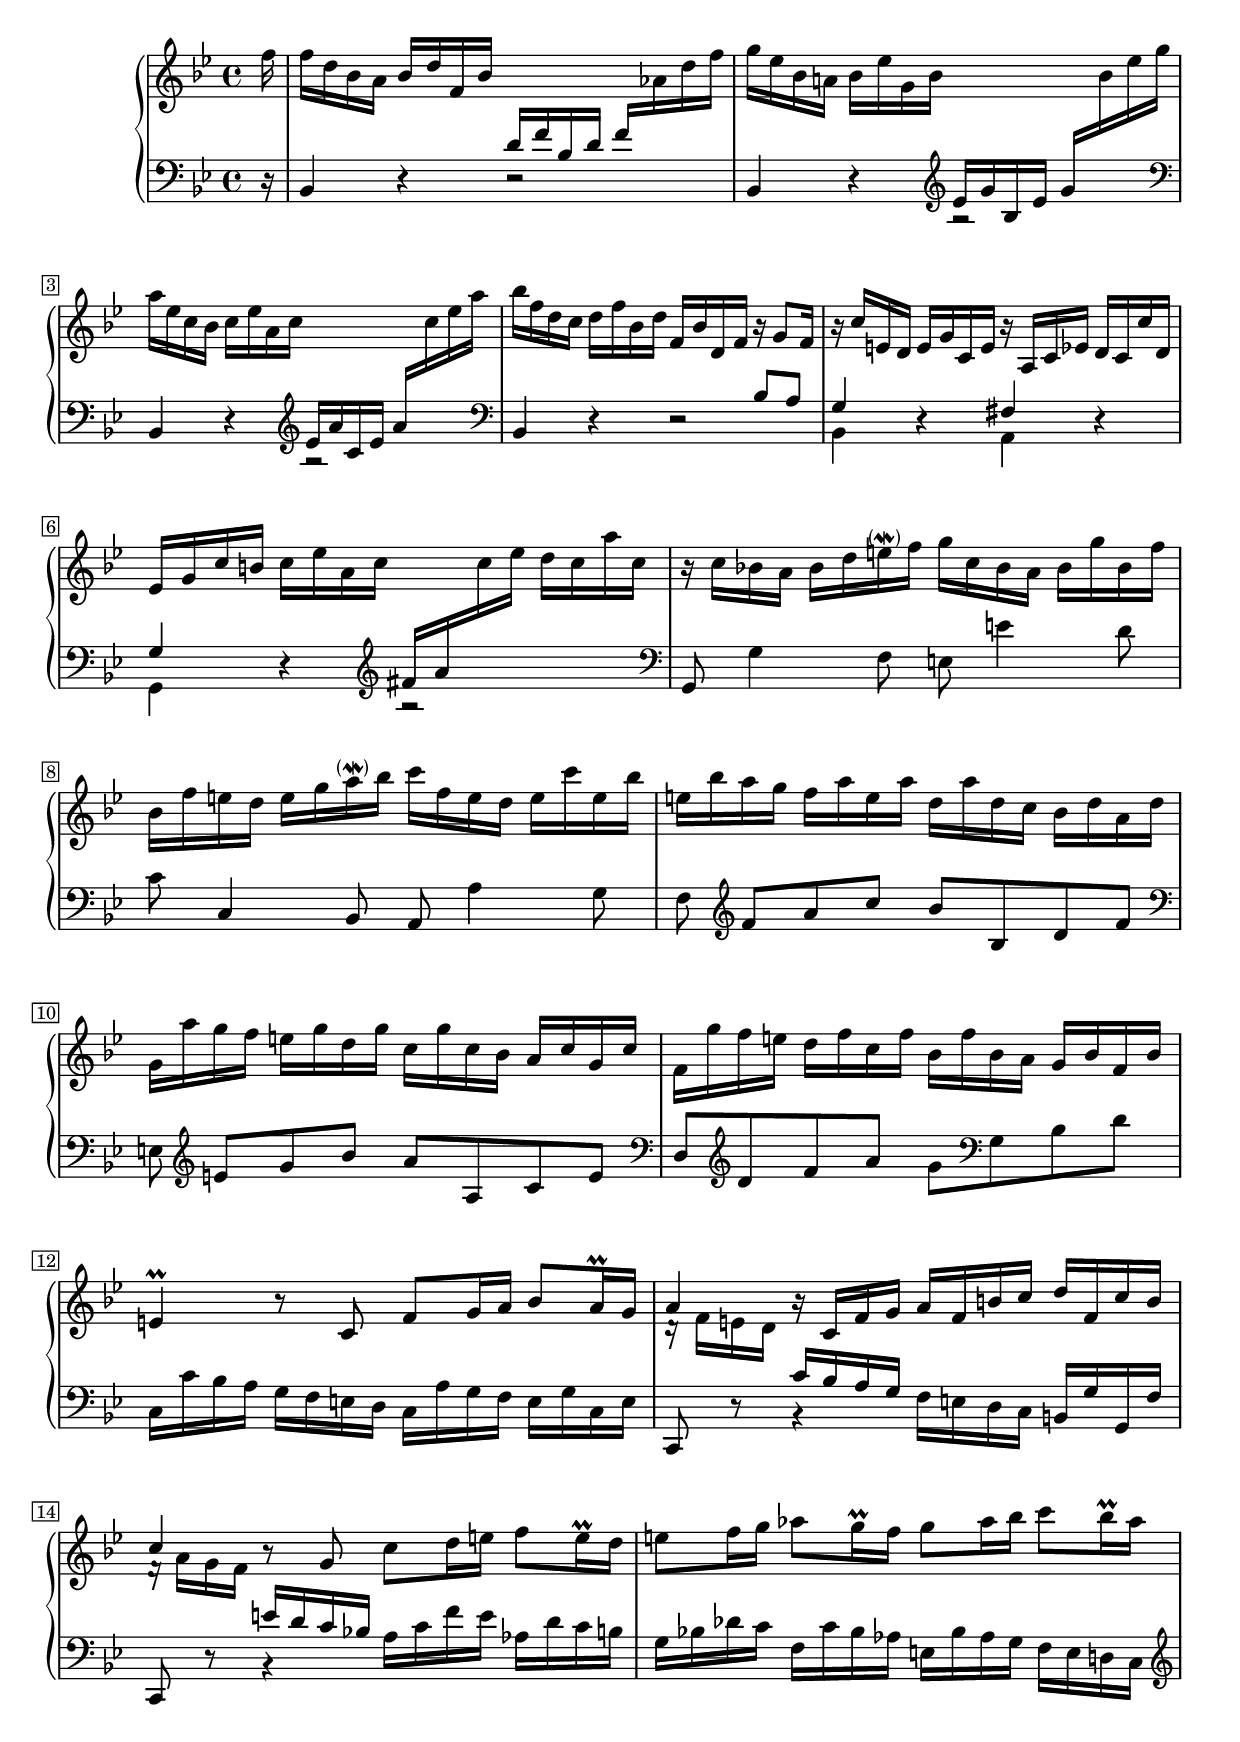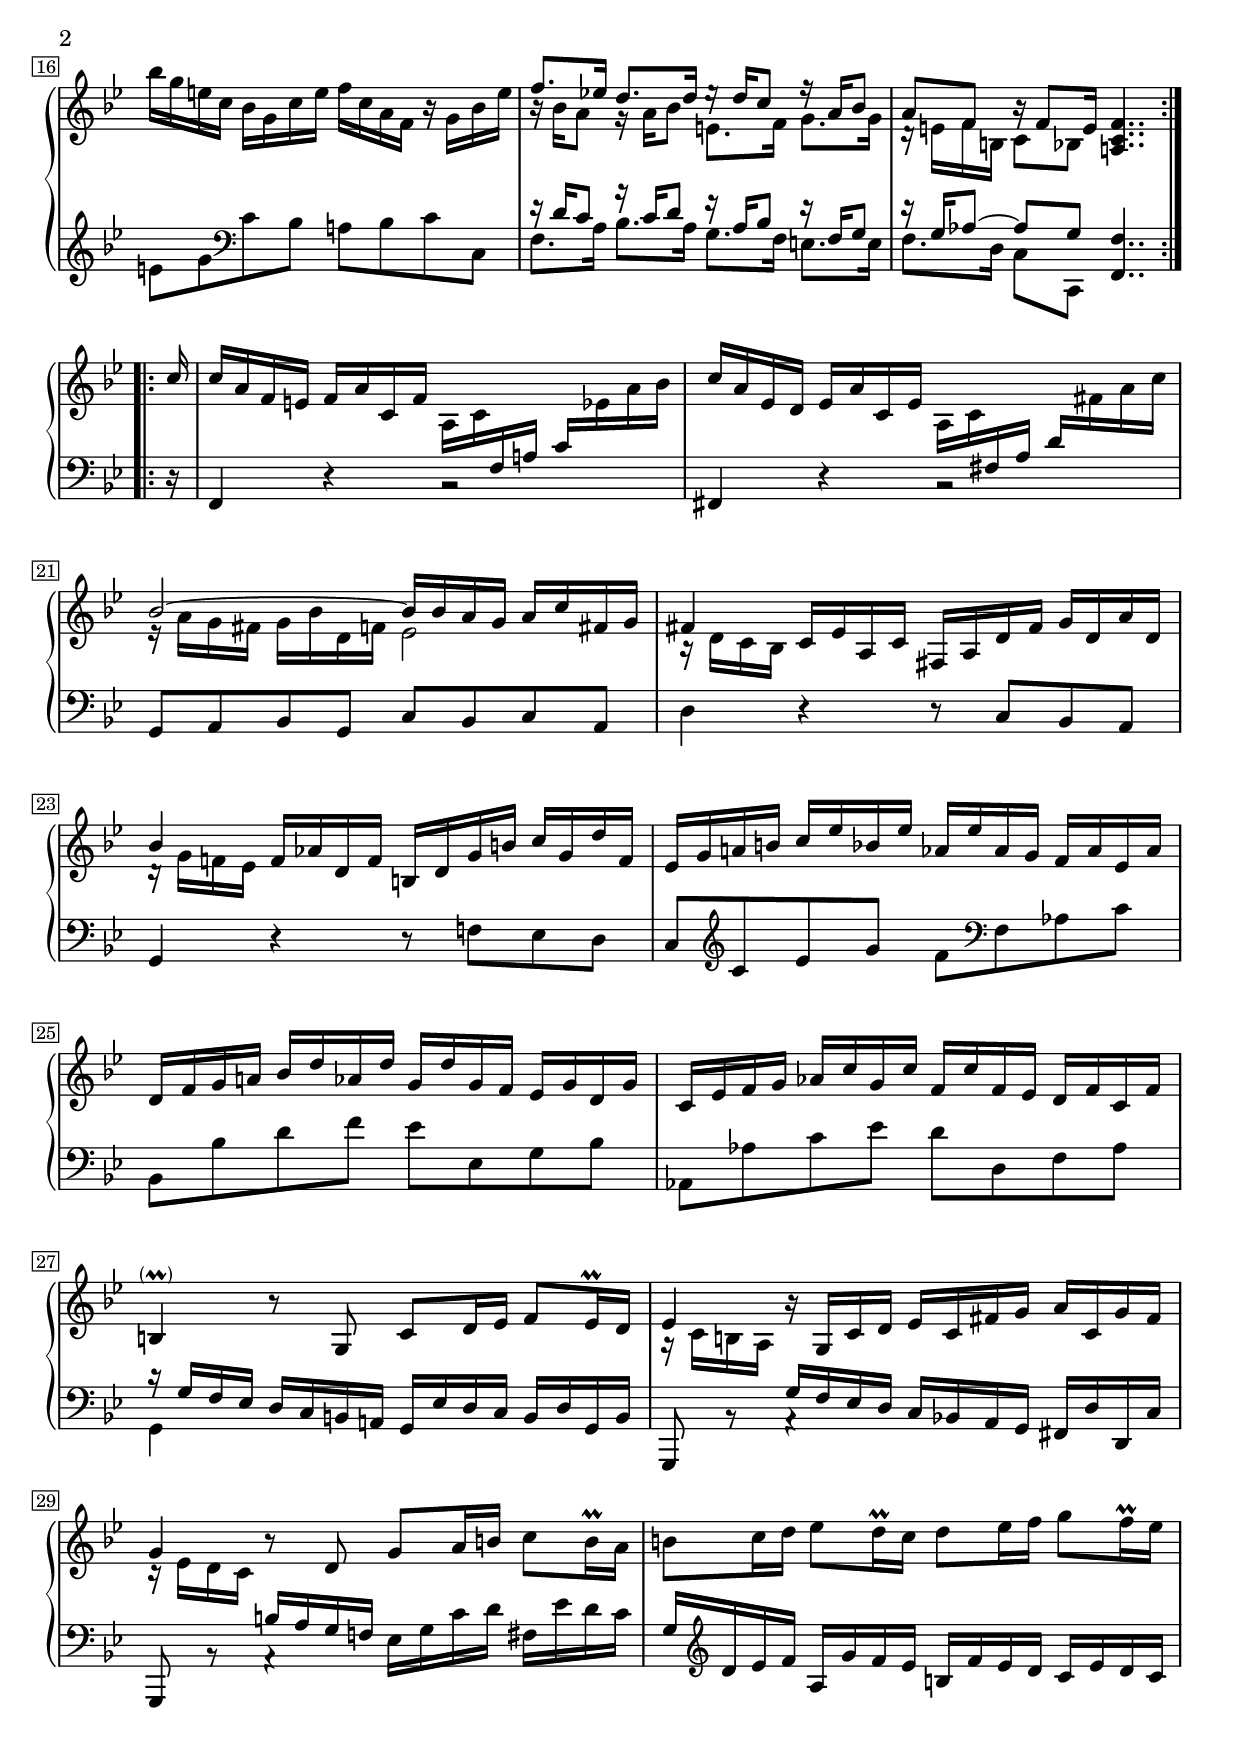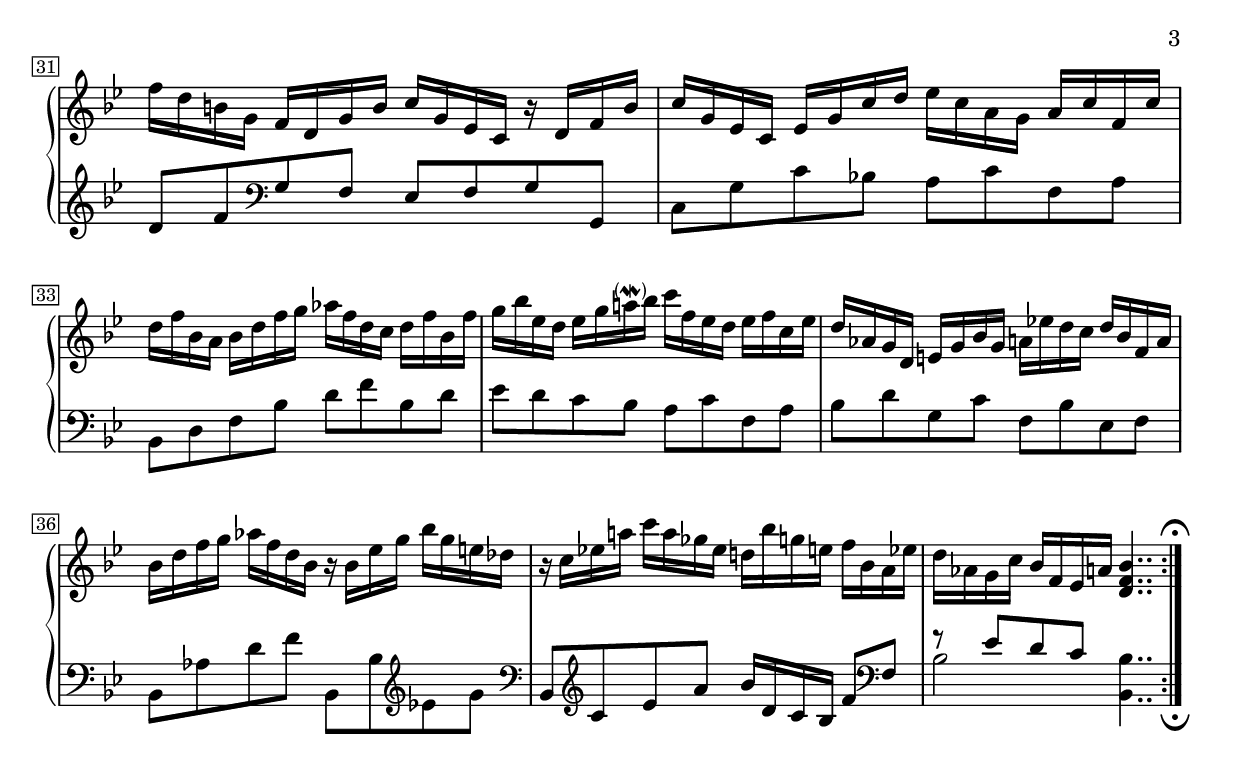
Global = {
  \key bes \major
  \time 4/4
  \include "../../global.ly"
}

Soprano = \context Voice = "one" \relative c'' {
  \voiceOne
  \stemNeutral
  \override MultiMeasureRest.staff-position = #0
  \override Rest.staff-position = #0
  \label #'PartitaIAllemande
  %1
  \repeat volta 4 {
  \partial 16 f16
  | f d bes a bes d f, bes
    \change Staff = "lower" \voiceTwo \stemUp
    d, f bes, d f
    \change Staff = "upper" \voiceOne \stemDown
    aes d f
  | g es bes a bes es g, bes
    \change Staff = "lower" \voiceTwo
    \clef treble \stemUp es, g bes, es g
    \change Staff = "upper" \voiceOne \stemDown
    bes es g
  | a es c bes c es a, c
    \change Staff = "lower" \voiceTwo
    \clef treble \stemUp es, a c, es a
    \change Staff = "upper" \voiceOne \stemDown
    c es a
  %5
  | \stemNeutral bes f d c d f bes, d f, bes d, f r g8 f16
  | r c' e, d e g c, e r a, c ees d c c' d,
  | es g c b c es a, c
    \change Staff = "lower" \voiceTwo \stemUp
    \clef treble fis, a
    \change Staff = "upper" \voiceOne \stemDown
    c es d c a' c,
  | \stemNeutral r c bes a bes d e\parenthesize\mordent f g c, bes a bes g' bes, f'
  | bes, f' e d e g a\parenthesize\mordent bes c f, e d e c' e, bes'
  %10
  | e, bes' a g f a e a d, a' d, c bes d a d
  | g, a' g f e g d g c, g' c, bes a c g c
  | f,=' g' f e d f c f bes, f' bes, a g bes f bes
  | \stemNeutral e,4\prall r8 c f g16 a bes8 a16\prall g
  | a4 r16 c, f g a f b c d f, c' b
  %15
  | \stemUp c4 \stemNeutral r8 g c d16 e f8 e16\prall d
  | e8 f16 g aes8 g16 \prall f g8 aes16 bes c8 bes16\prall aes |
  | bes g e c bes g c e f c a f r g bes e
  | \stemUp f8. es16 d8. d16 e\rest d c8 f16\rest a, bes8
  | a f r16 f8 e16 <a, c f>4..
  }
  \break
  \repeat volta 4 {
  \partial 16 \stemUp c'16
  | c16 a f e f a c, f \stemDown a, c
    \change Staff = "lower" \voiceTwo \stemUp
    f, a c
    \change Staff = "upper" \voiceOne \stemDown
    ees! a bes
  %20
  | \stemNeutral c a es d es a c, es \stemDown a, c
    \change Staff = "lower" \voiceTwo \stemUp
    fis, a d
    \change Staff = "upper" \voiceOne \stemDown
    fis a c
  | \stemUp bes2~ bes16 bes a g a c fis, g
  | fis4 c16 es a, c fis, a d fis g d a' d,
  | bes'4 f16 aes d, f b, d g b c g d' f,
  | es g a b c es bes es aes, es' aes, g f aes es aes
  %25
  | d, f g a bes d aes d g, d' g, f es g d g
  | c, es f g aes c g c f, c' f, es d f c f
  | b,4\parenthesize\prall r8 g c d16 es f8 es16\prall d
  | es4 r16 g, c d es c fis g a c, g' fis
  | g4 \stemNeutral r8 d g a16 b c8 b16\prall a
  %30
  | b8 c16 d es8 d16\prall c d8 es16 f g8 f16\prall es
  | f='' d b g f d g b c g es c r d f b
  | c g es c es g c d es c a g a c f, c'
  | d f bes, a bes d f g aes f d c d f bes, f'
  | g='' bes es, d es g a\parenthesize\mordent bes c f, es d es f c es
  %35
  | d aes g d e g bes g a es' d c d bes f a
  | bes d f g aes f d bes r bes es g bes g e des
  | r c es a c a ges es d bes' g e f bes, a es'
  | d aes g c bes f es a <bes f d>4..
    \override Score.TextMark.self-alignment-X = #CENTER
    \textEndMark \markup { \musicglyph "scripts.ufermata" }
    \fine
  }
}

Alto = \context Voice = "two" \relative c' {
  \voiceTwo
  \stemDown
  \override Rest.staff-position = #0
  \partial 16 s16
  %1
  | s1*12
  | d16\rest f e d
    \change Staff = "lower" \voiceThree \stemUp
    c bes a g s2
  | \change Staff = "upper" \voiceTwo \stemDown
    f'16\rest a g f
    \change Staff = "lower" \voiceThree \stemUp
    e d c bes! s2
    \change Staff = "upper" \voiceTwo \stemDown
  | s1*2
  %17
  | r16 bes' a8 g16\rest a bes8 e,8. f16 g8. g16
  | d16\rest e f b, c8 bes s4..
    \partial 16 s16
  | s1*2
  %21
  | e16\rest a g fis g bes d, f ees2
  | b16\rest d c bes s2.
  | d16\rest g f ees s2.
  | s1*4
  %28
  | a,16\rest c b a s2.
  | c16\rest ees d c s2.
}

Tenor = \context Voice = "three" \relative c' {
  \voiceThree
  \stemUp
  \override Rest.staff-position = #0
  \partial 16 s16
  %1
  | s1*3
  | s2. bes8 a
  %5
  | g4 s fis s
  | g s2.
  | s1*10
  | e'16\rest d c8 a'16\rest c, d8 f16\rest a, bes8 e16\rest f, g8
  | e'16\rest g, aes8~ aes g s4..
    \partial 16 s16
  | s1*8
  %27
  | c16\rest g f ees d c b a g ees' d c b d g, b
  | s4 g'16 f ees d c bes a g fis d' d, c'
  | s4 b'16 a g f! s2
  %30
  | s1*8
  | f'8\rest ees d c s4..
}

Bass = \context Voice = "four" \relative c {
  \voiceFour
  \stemNeutral\tieNeutral
  \override MultiMeasureRest.staff-position = #0
  \override Rest.staff-position = #0
  \repeat volta 4 {
  \partial 16 r16
  %1
  | bes4 r r2
  | bes4 r a'2\rest
  | \clef bass bes,4 r a'2\rest
  | \clef bass bes,4 r r2
  %5
  | \stemDown bes4 r a r
  | g r a'2\rest
  | \clef bass \stemNeutral g,8 g'4 f8 e e'4 d8
  | c c,4 bes8 a a'4 g8
  | f \clef treble f'[ a c] bes bes, d f
  %10
  | \clef bass e, \clef treble e'[ g bes] a a, c e
  | \clef bass d, \clef treble d' f a g \clef bass g, bes d
  | c,16 c' bes a g f e d c a' g f e g c, e
  | c,8 r b'4\rest f'16 e d c b g' g, f'
  | c,8 r b'4\rest a'16 c f e aes, d c b
  %15
  | g bes des c f, c' bes aes e bes' aes g f e d c
  | \clef treble e'8 g \clef bass c, bes a bes c c,
  | f8. a16 bes8. a16 g8. f16 e8. e16
  | f8. d16 \stemDown c8 c, \stemUp <f f'>4..
  }
  \repeat volta 4 {
  \partial 16 r16
  | f4 r b2\rest
  %20
  | fis4 r b2\rest
  | \stemNeutral g8 a bes g c bes c a
  | d4 r r8 c bes a
  | g4 r r8 f' es d
  | c \clef treble c' es g f \clef bass f, aes c
  %25
  | bes, bes' d f es es, g bes
  | aes, aes' c es d d, f aes
  | \stemDown g,4  s2.
  | \stemNeutral g,8 b'\rest a4\rest s2
  | g,8 b'\rest a4\rest ees'16 g c d fis, ees' d c
  %30
  | g \clef treble d' ees f a, g' f ees b f' ees d c ees d c
  | d8 f \clef bass g, f es f g g,
  | c g' c bes! a c f, a
  | bes, d f bes d f bes, d
  | es d c bes a c f, a
  %35
  | bes d g, c f, bes es, f
  | bes, aes' d f bes,, bes' \clef treble es g
  | \stemUp \clef bass bes,, \clef treble c' ees a bes16 d, c bes f'8 \clef bass f,
  | \stemDown bes2 <bes, bes'>4..
    \tweak direction #DOWN
    \textEndMark \markup { \musicglyph "scripts.dfermata" }
  }
}

\score {
  \new PianoStaff
  <<
    \accidentalStyle Score.piano
    \context Staff = "upper" <<
      \set Staff.midiInstrument = #"acoustic grand"
      \Global
      \clef treble
      \Soprano
      \Alto
    >>
    \context Staff = "lower" <<
      \set Staff.midiInstrument = #"acoustic grand"
      \Global
      \clef bass
      \Tenor
      \Bass
    >>
  >>
  \header {
    composer = ##f % "Johann Sebastian Bach
    opus = ##f % "BWV 825"
    title = \markup { "Allemande" }
    subtitle = ##f
  }
  \layout {
    \context {
      \PianoStaff
      \override Parentheses.font-size = #-2
      \override TextScript.font-shape = #'italic
      \override TextScript.font-size = #-1
    }
  }
  \midi {
    \tempo 4 = 100
  }
}
